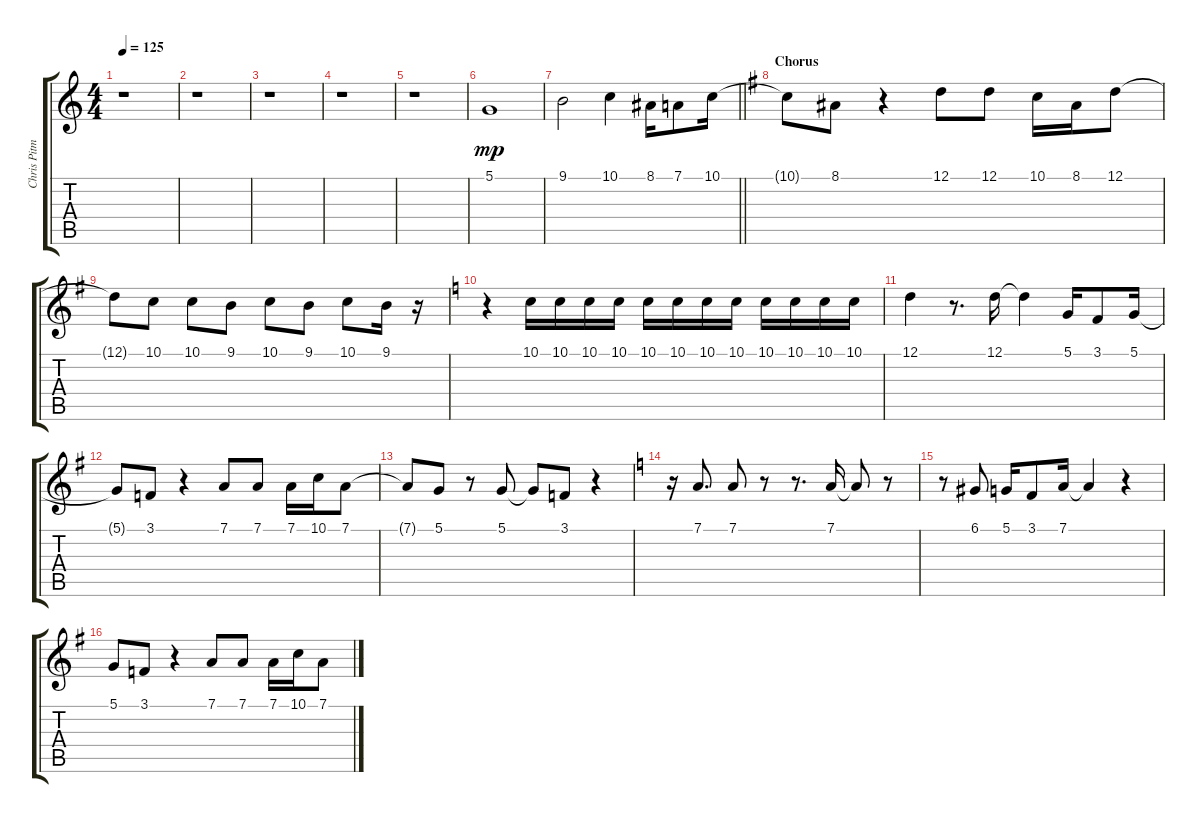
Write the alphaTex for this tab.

\track ("Chris Pitman (VOICE)" "Chris Pitm") {instrument lead3calliope}
\staff {score tabs}
\tuning (D4 A3 F3 C3 G2 D2) {hide}
\ts (4 4)
\tempo 125
\clef g2
\ks c
r.1{dy mp} |
r.1 |
r.1 |
r.1 |
r.1 |
5.1.1 |
\barLineRight lightlight
9.1.2 10.1.4 8.1.16 7.1.8 10.1.16 |
\section ("" "Chorus")
\ks g
10.1{t}.8 8.1.8 r.4 12.1.8 12.1.8 10.1.16 8.1.16 12.1.8 |
12.1{t}.8 10.1.8 10.1.8 9.1.8 10.1.8 9.1.8 10.1.8 9.1.16 r.16 |
\ks c
r.4 10.1.16 10.1.16 10.1.16 10.1.16 10.1.16 10.1.16 10.1.16 10.1.16 10.1.16 10.1.16 10.1.16 10.1.16 |
12.1.4 r.8{d} 12.1.16 12.1{t}.4 5.1.16 3.1.8 5.1.16 |
\ks g
5.1{t}.8 3.1.8 r.4 7.1.8 7.1.8 7.1.16 10.1.16 7.1.8 |
7.1{t}.8 5.1.8 r.8 5.1.8 5.1{t}.8 3.1.8 r.4 |
\ks c
r.16 7.1.8{d} 7.1.8 r.8 r.8{d} 7.1.16 7.1{t}.8 r.8 |
r.8 6.1.8 5.1.16 3.1.8 7.1.16 7.1{t}.4 r.4 |
\ks g
5.1.8 3.1.8 r.4 7.1.8 7.1.8 7.1.16 10.1.16 7.1.8
